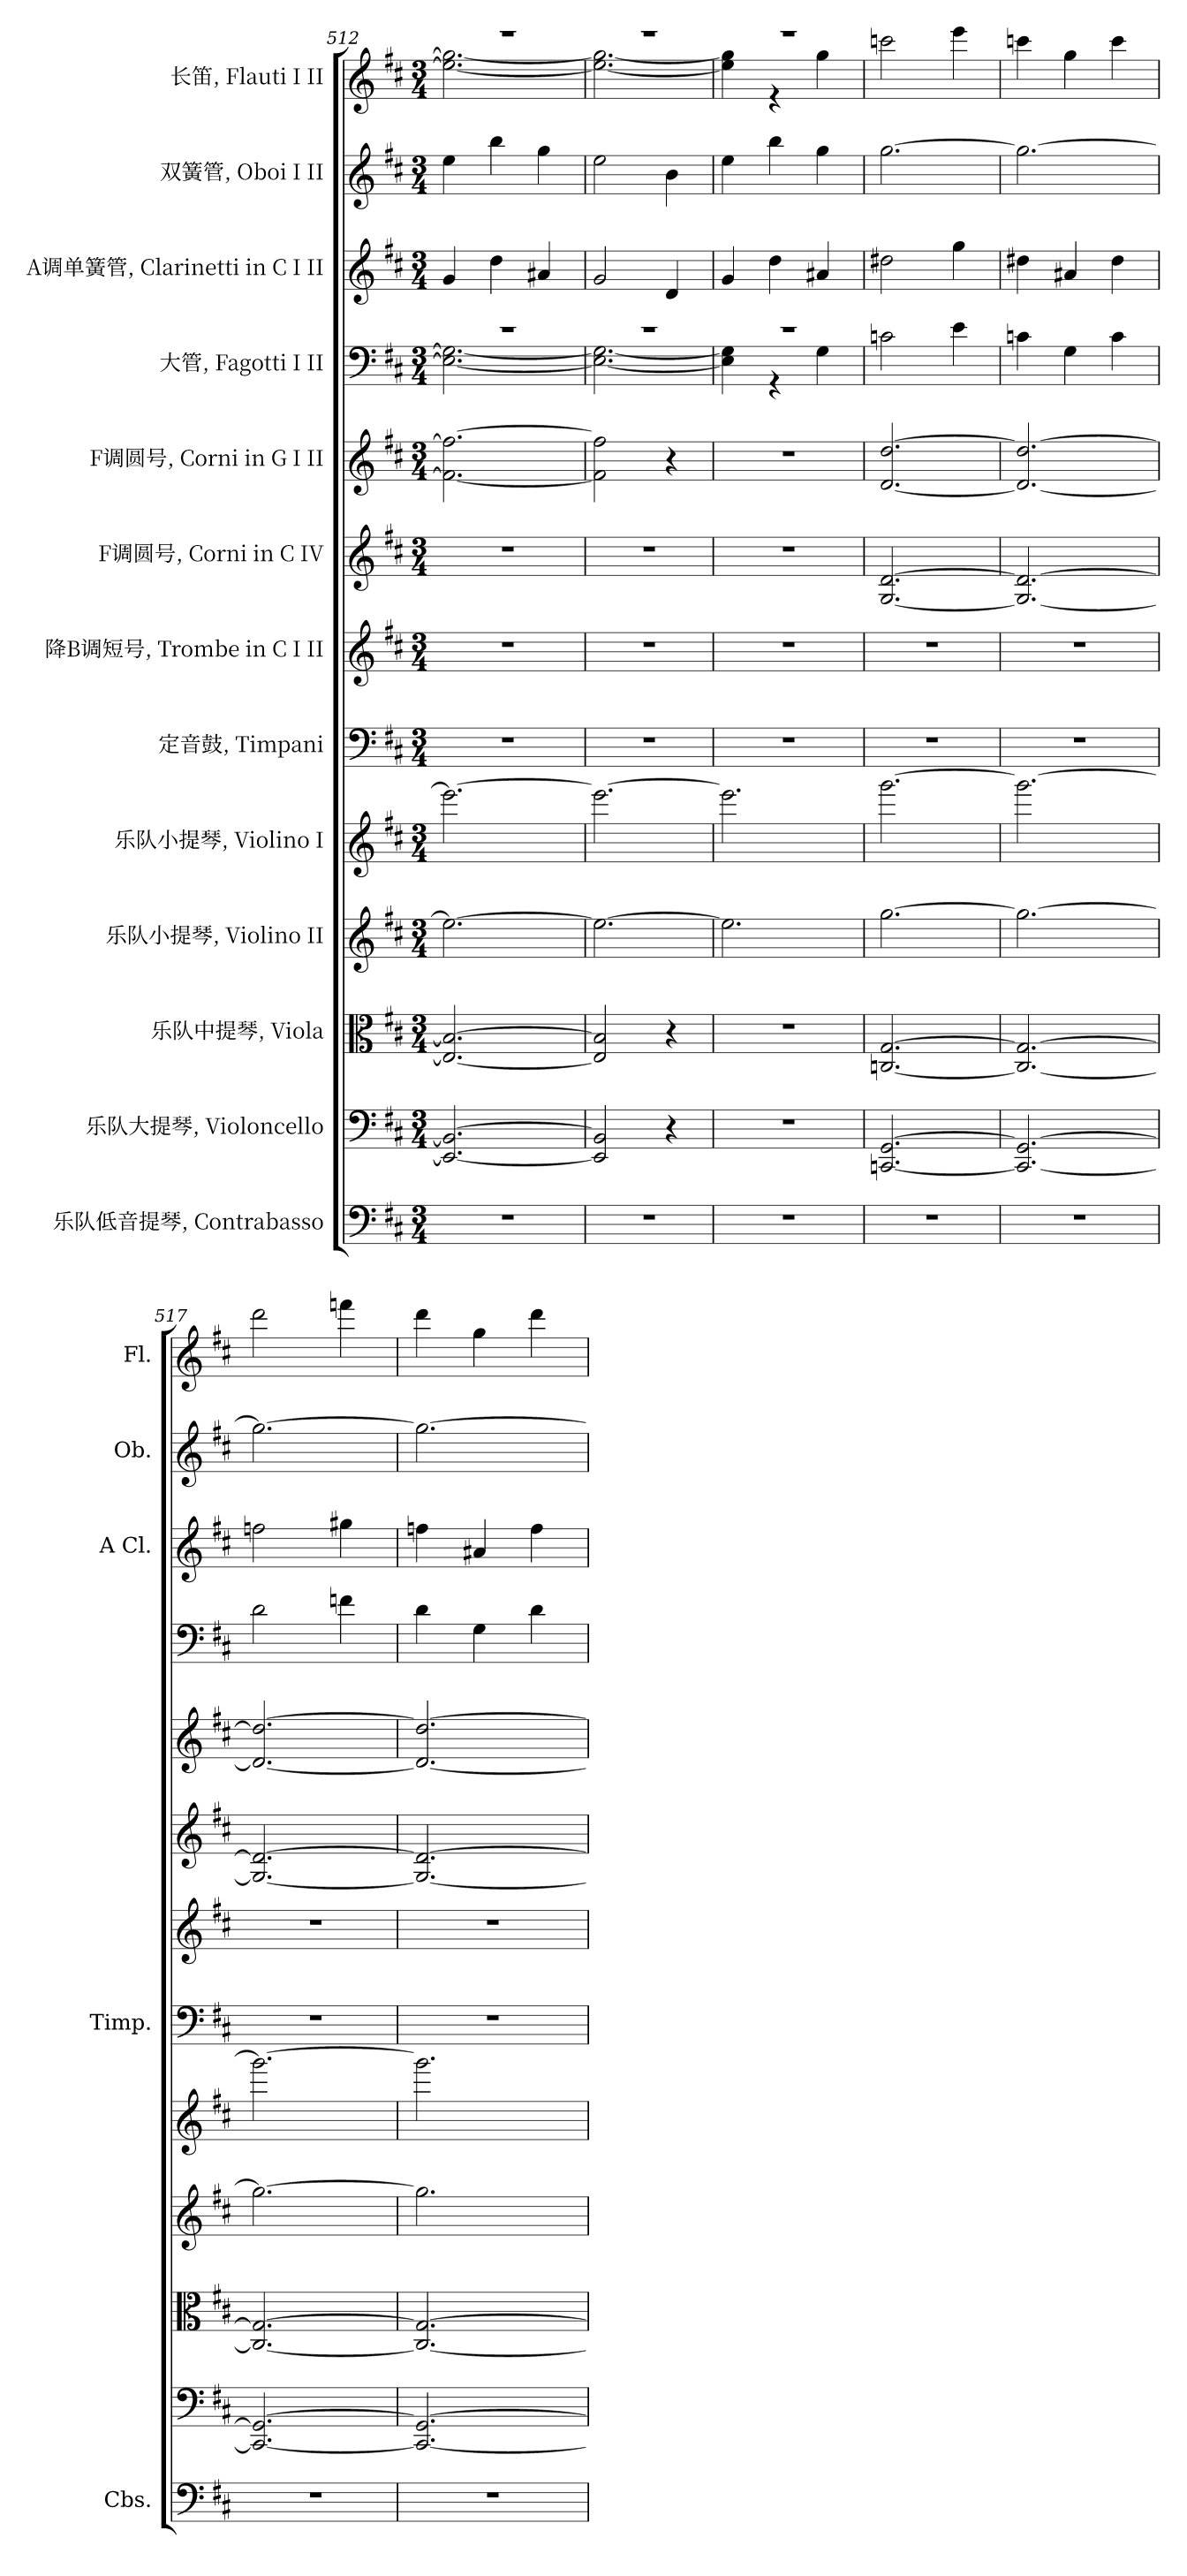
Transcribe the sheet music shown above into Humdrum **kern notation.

**kern	**kern	**kern	**kern	**kern	**kern	**kern	**kern	**kern	**kern	**kern	**kern	**kern
*part13	*part12	*part11	*part10	*part9	*part8	*part7	*part6	*part5	*part4	*part3	*part2	*part1
*staff13	*staff12	*staff11	*staff10	*staff9	*staff8	*staff7	*staff6	*staff5	*staff4	*staff3	*staff2	*staff1
*I"乐队低音提琴, Contrabasso	*I"乐队大提琴, Violoncello	*I"乐队中提琴, Viola	*I"乐队小提琴, Violino II	*I"乐队小提琴, Violino I	*I"定音鼓, Timpani	*I"降B调短号, Trombe in C I II	*I"F调圆号, Corni in C IV	*I"F调圆号, Corni in G I II	*I"大管, Fagotti I II	*I"A调单簧管, Clarinetti in C I II	*I"双簧管, Oboi I II	*I"长笛, Flauti I II
*I'Cbs.	*	*	*	*	*I'Timp.	*	*	*	*	*I'A Cl.	*I'Ob.	*I'Fl.
*clefF4	*clefF4	*clefC3	*clefG2	*clefG2	*clefF4	*clefG2	*clefG2	*clefG2	*clefF4	*clefG2	*clefG2	*clefG2
*ITrd7c12	*	*	*	*	*	*ITrd1c2	*ITrd4c7	*ITrd4c7	*	*ITrd2c3	*	*
*k[f#c#]	*k[f#c#]	*k[f#c#]	*k[f#c#]	*k[f#c#]	*k[f#c#]	*k[]	*k[f#]	*k[f#]	*k[f#c#]	*k[f#c#g#d#a#]	*k[f#c#]	*k[f#c#]
*M3/4	*M3/4	*M3/4	*M3/4	*M3/4	*M3/4	*M3/4	*M3/4	*M3/4	*M3/4	*M3/4	*M3/4	*M3/4
*MM328	*MM328	*MM328	*MM328	*MM328	*MM328	*MM328	*MM328	*MM328	*MM328	*MM328	*MM328	*MM328
=512	=512	=512	=512	=512	=512	=512	=512	=512	=512	=512	=512	=512
*	*	*	*	*	*	*	*	*	*^	*	*	*^
2.r	2.EE/_ 2.BB/_	2.E/_ 2.B/_	2.ee\_	2.eee\_	2.r	2.r	2.r	2.B\_ 2.b\_	2.r	2.E\_ 2.G\_	4e/	4ee\	2.r	2.ee\_ 2.gg\_
.	.	.	.	.	.	.	.	.	.	.	4b\	4bb\	.	.
.	.	.	.	.	.	.	.	.	.	.	4f##X/	4gg\	.	.
=513	=513	=513	=513	=513	=513	=513	=513	=513	=513	=513	=513	=513	=513	=513
*	*	*	*	*	*	*	*	*	*	*	*	*	*MM328	*
2.r	2EE/] 2BB/]	2E/] 2B/]	2.ee\_	2.eee\_	2.r	2.r	2.r	2B\] 2b\]	2.r	2.E\_ 2.G\_	2e/	2ee\	2.r	2.ee\_ 2.gg\_
.	4r	4r	.	.	.	.	.	4r	.	.	4B/	4b\	.	.
!!LO:PB:g=z	!!
=514	=514	=514	=514	=514	=514	=514	=514	=514	=514	=514	=514	=514	=514	=514
*	*	*	*	*	*	*	*	*	*	*	*	*	*MM328	*
2.r	2.r	2.r	2.ee\]	2.eee\]	2.r	2.r	2.r	2.r	2.r	4E\] 4G\]	4e/	4ee\	2.r	4ee\] 4gg\]
.	.	.	.	.	.	.	.	.	.	4r	4b\	4bb\	.	4r
*	*	*	*	*	*	*	*	*	*	*	*	*	*MM304	*
.	.	.	.	.	.	.	.	.	.	4G\	4f##X/	4gg\	.	4gg\
*	*	*	*	*	*	*	*	*	*v	*v	*	*	*v	*v
=515	=515	=515	=515	=515	=515	=515	=515	=515	=515	=515	=515	=515
*	*	*	*	*	*	*	*	*	*	*	*	*MM328
2.r	[2.CCn/ [2.GG/	[2.Cn/ [2.G/	[2.gg\	[2.ggg\	2.r	2.r	[2.C/ [2.G/	[2.G/ [2.g/	2cn\	2b#X\	[2.gg\	2cccn\
*	*	*	*	*	*	*	*	*	*	*	*	*MM304
.	.	.	.	.	.	.	.	.	4e\	4ee\	.	4eee\
=516	=516	=516	=516	=516	=516	=516	=516	=516	=516	=516	=516	=516
*	*	*	*	*	*	*	*	*	*	*	*	*MM328
2.r	2.CC/_ 2.GG/_	2.C/_ 2.G/_	2.gg\_	2.ggg\_	2.r	2.r	2.C/_ 2.G/_	2.G/_ 2.g/_	4cn\	4b#X\	2.gg\_	4cccn\
.	.	.	.	.	.	.	.	.	4G\	4f##X/	.	4gg\
*	*	*	*	*	*	*	*	*	*	*	*	*MM304
.	.	.	.	.	.	.	.	.	4c\	4b#\	.	4ccc\
=517	=517	=517	=517	=517	=517	=517	=517	=517	=517	=517	=517	=517
*	*	*	*	*	*	*	*	*	*	*	*	*MM328
2.r	2.CC/_ 2.GG/_	2.C/_ 2.G/_	2.gg\_	2.ggg\_	2.r	2.r	2.C/_ 2.G/_	2.G/_ 2.g/_	2d\	2ddn\	2.gg\_	2ddd\
*	*	*	*	*	*	*	*	*	*	*	*	*MM304
.	.	.	.	.	.	.	.	.	4fn\	4ee#X\	.	4fffn\
=518	=518	=518	=518	=518	=518	=518	=518	=518	=518	=518	=518	=518
*	*	*	*	*	*	*	*	*	*	*	*	*MM328
2.r	2.CC/_ 2.GG/_	2.C/_ 2.G/_	2.gg\]	2.ggg\]	2.r	2.r	2.C/_ 2.G/_	2.G/_ 2.g/_	4d\	4ddn\	2.gg\_	4ddd\
.	.	.	.	.	.	.	.	.	4G\	4f##X/	.	4gg\
*	*	*	*	*	*	*	*	*	*	*	*	*MM304
.	.	.	.	.	.	.	.	.	4d\	4dd\	.	4ddd\
=	=	=	=	=	=	=	=	=	=	=	=	=
*-	*-	*-	*-	*-	*-	*-	*-	*-	*-	*-	*-	*-
